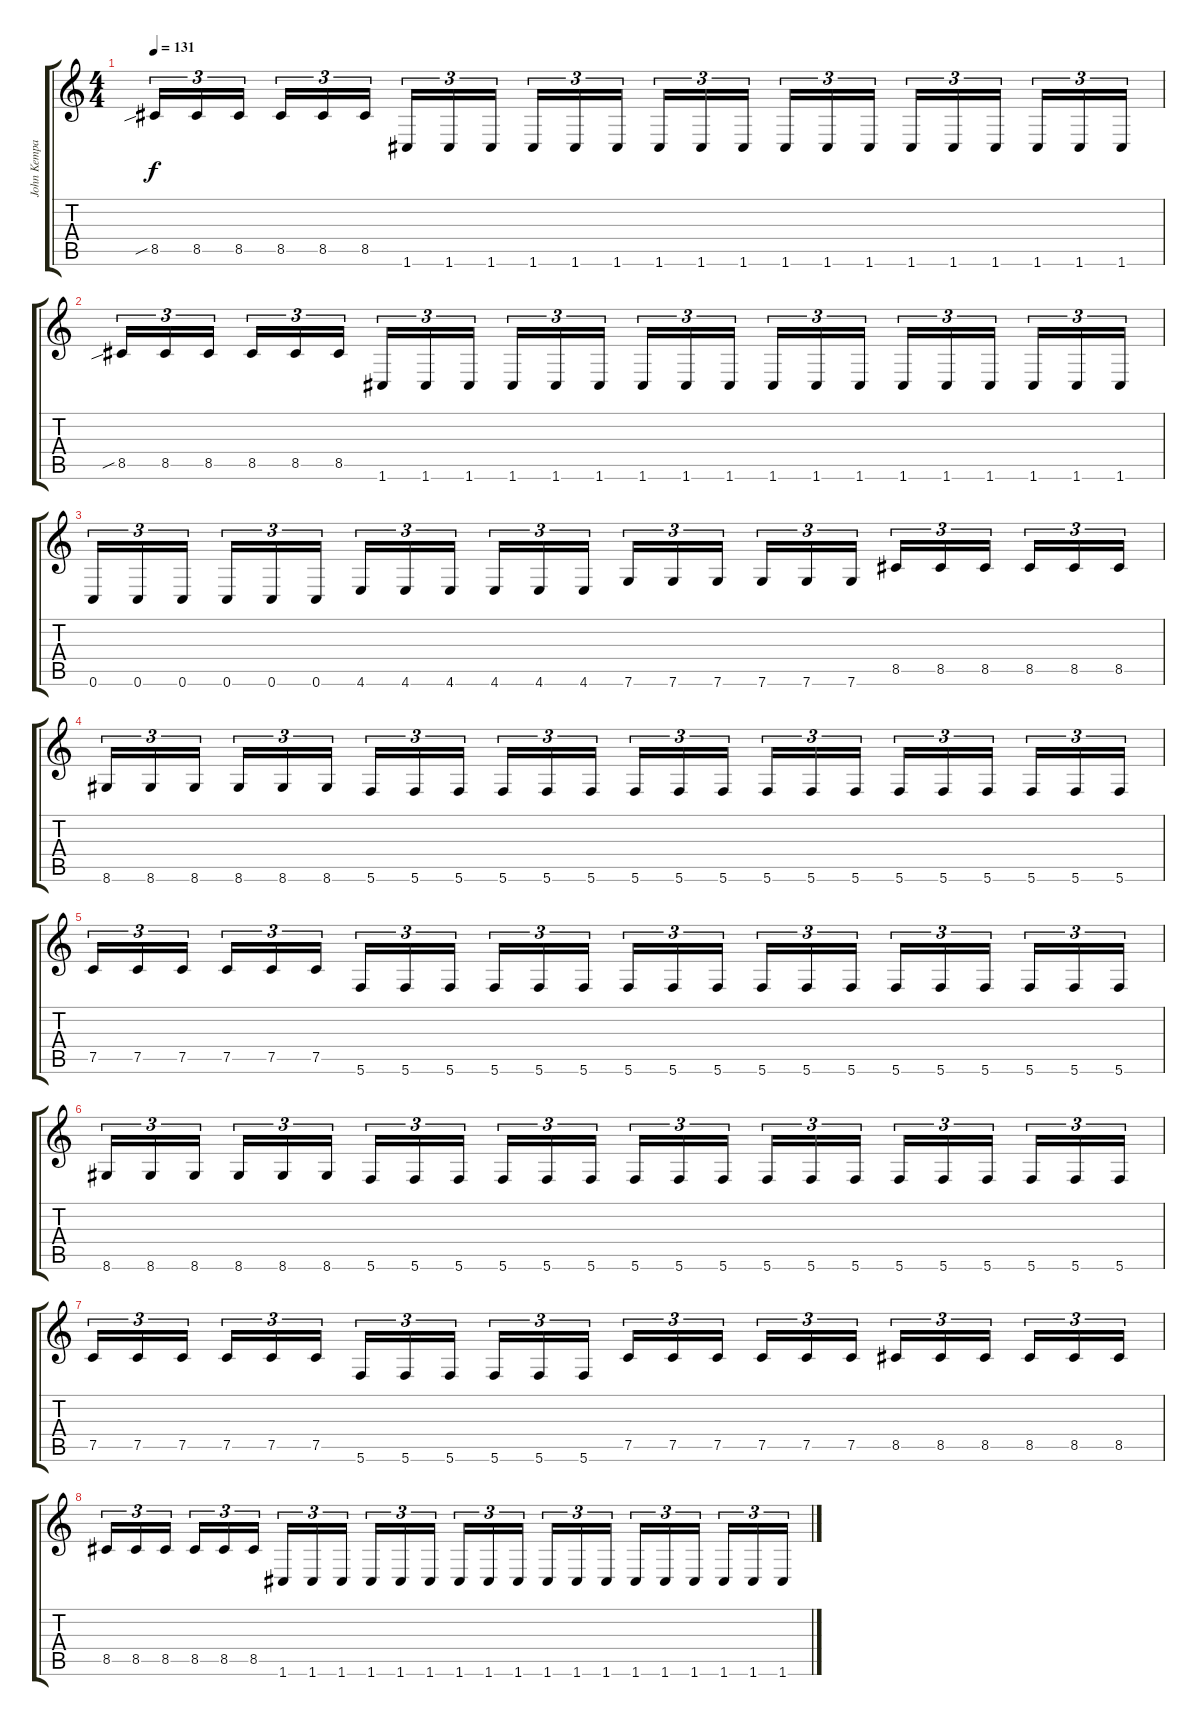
\track ("John Kempainen (Rhythm Guitar)" "John Kempa") {instrument distortionguitar}
\staff {score tabs}
\tuning (C4 G3 Eb3 Bb2 F2 C2) {hide}
\ts (4 4)
\tempo 131
\clef g2
\ks c
8.5{sib}.16{tu (3 2) dy f} 8.5.16{tu (3 2)} 8.5.16{tu (3 2)} 8.5.16{tu (3 2)} 8.5.16{tu (3 2)} 8.5.16{tu (3 2)} 1.6.16{tu (3 2)} 1.6.16{tu (3 2)} 1.6.16{tu (3 2)} 1.6.16{tu (3 2)} 1.6.16{tu (3 2)} 1.6.16{tu (3 2)} 1.6.16{tu (3 2)} 1.6.16{tu (3 2)} 1.6.16{tu (3 2)} 1.6.16{tu (3 2)} 1.6.16{tu (3 2)} 1.6.16{tu (3 2)} 1.6.16{tu (3 2)} 1.6.16{tu (3 2)} 1.6.16{tu (3 2)} 1.6.16{tu (3 2)} 1.6.16{tu (3 2)} 1.6.16{tu (3 2)} |
8.5{sib}.16{tu (3 2)} 8.5.16{tu (3 2)} 8.5.16{tu (3 2)} 8.5.16{tu (3 2)} 8.5.16{tu (3 2)} 8.5.16{tu (3 2)} 1.6.16{tu (3 2)} 1.6.16{tu (3 2)} 1.6.16{tu (3 2)} 1.6.16{tu (3 2)} 1.6.16{tu (3 2)} 1.6.16{tu (3 2)} 1.6.16{tu (3 2)} 1.6.16{tu (3 2)} 1.6.16{tu (3 2)} 1.6.16{tu (3 2)} 1.6.16{tu (3 2)} 1.6.16{tu (3 2)} 1.6.16{tu (3 2)} 1.6.16{tu (3 2)} 1.6.16{tu (3 2)} 1.6.16{tu (3 2)} 1.6.16{tu (3 2)} 1.6.16{tu (3 2)} |
0.6.16{tu (3 2)} 0.6.16{tu (3 2)} 0.6.16{tu (3 2)} 0.6.16{tu (3 2)} 0.6.16{tu (3 2)} 0.6.16{tu (3 2)} 4.6.16{tu (3 2)} 4.6.16{tu (3 2)} 4.6.16{tu (3 2)} 4.6.16{tu (3 2)} 4.6.16{tu (3 2)} 4.6.16{tu (3 2)} 7.6.16{tu (3 2)} 7.6.16{tu (3 2)} 7.6.16{tu (3 2)} 7.6.16{tu (3 2)} 7.6.16{tu (3 2)} 7.6.16{tu (3 2)} 8.5.16{tu (3 2)} 8.5.16{tu (3 2)} 8.5.16{tu (3 2)} 8.5.16{tu (3 2)} 8.5.16{tu (3 2)} 8.5.16{tu (3 2)} |
8.6.16{tu (3 2)} 8.6.16{tu (3 2)} 8.6.16{tu (3 2)} 8.6.16{tu (3 2)} 8.6.16{tu (3 2)} 8.6.16{tu (3 2)} 5.6.16{tu (3 2)} 5.6.16{tu (3 2)} 5.6.16{tu (3 2)} 5.6.16{tu (3 2)} 5.6.16{tu (3 2)} 5.6.16{tu (3 2)} 5.6.16{tu (3 2)} 5.6.16{tu (3 2)} 5.6.16{tu (3 2)} 5.6.16{tu (3 2)} 5.6.16{tu (3 2)} 5.6.16{tu (3 2)} 5.6.16{tu (3 2)} 5.6.16{tu (3 2)} 5.6.16{tu (3 2)} 5.6.16{tu (3 2)} 5.6.16{tu (3 2)} 5.6.16{tu (3 2)} |
7.5.16{tu (3 2)} 7.5.16{tu (3 2)} 7.5.16{tu (3 2)} 7.5.16{tu (3 2)} 7.5.16{tu (3 2)} 7.5.16{tu (3 2)} 5.6.16{tu (3 2)} 5.6.16{tu (3 2)} 5.6.16{tu (3 2)} 5.6.16{tu (3 2)} 5.6.16{tu (3 2)} 5.6.16{tu (3 2)} 5.6.16{tu (3 2)} 5.6.16{tu (3 2)} 5.6.16{tu (3 2)} 5.6.16{tu (3 2)} 5.6.16{tu (3 2)} 5.6.16{tu (3 2)} 5.6.16{tu (3 2)} 5.6.16{tu (3 2)} 5.6.16{tu (3 2)} 5.6.16{tu (3 2)} 5.6.16{tu (3 2)} 5.6.16{tu (3 2)} |
8.6.16{tu (3 2)} 8.6.16{tu (3 2)} 8.6.16{tu (3 2)} 8.6.16{tu (3 2)} 8.6.16{tu (3 2)} 8.6.16{tu (3 2)} 5.6.16{tu (3 2)} 5.6.16{tu (3 2)} 5.6.16{tu (3 2)} 5.6.16{tu (3 2)} 5.6.16{tu (3 2)} 5.6.16{tu (3 2)} 5.6.16{tu (3 2)} 5.6.16{tu (3 2)} 5.6.16{tu (3 2)} 5.6.16{tu (3 2)} 5.6.16{tu (3 2)} 5.6.16{tu (3 2)} 5.6.16{tu (3 2)} 5.6.16{tu (3 2)} 5.6.16{tu (3 2)} 5.6.16{tu (3 2)} 5.6.16{tu (3 2)} 5.6.16{tu (3 2)} |
7.5.16{tu (3 2)} 7.5.16{tu (3 2)} 7.5.16{tu (3 2)} 7.5.16{tu (3 2)} 7.5.16{tu (3 2)} 7.5.16{tu (3 2)} 5.6.16{tu (3 2)} 5.6.16{tu (3 2)} 5.6.16{tu (3 2)} 5.6.16{tu (3 2)} 5.6.16{tu (3 2)} 5.6.16{tu (3 2)} 7.5.16{tu (3 2)} 7.5.16{tu (3 2)} 7.5.16{tu (3 2)} 7.5.16{tu (3 2)} 7.5.16{tu (3 2)} 7.5.16{tu (3 2)} 8.5.16{tu (3 2)} 8.5.16{tu (3 2)} 8.5.16{tu (3 2)} 8.5.16{tu (3 2)} 8.5.16{tu (3 2)} 8.5.16{tu (3 2)} |
8.5.16{tu (3 2)} 8.5.16{tu (3 2)} 8.5.16{tu (3 2)} 8.5.16{tu (3 2)} 8.5.16{tu (3 2)} 8.5.16{tu (3 2)} 1.6.16{tu (3 2)} 1.6.16{tu (3 2)} 1.6.16{tu (3 2)} 1.6.16{tu (3 2)} 1.6.16{tu (3 2)} 1.6.16{tu (3 2)} 1.6.16{tu (3 2)} 1.6.16{tu (3 2)} 1.6.16{tu (3 2)} 1.6.16{tu (3 2)} 1.6.16{tu (3 2)} 1.6.16{tu (3 2)} 1.6.16{tu (3 2)} 1.6.16{tu (3 2)} 1.6.16{tu (3 2)} 1.6.16{tu (3 2)} 1.6.16{tu (3 2)} 1.6.16{tu (3 2)}
